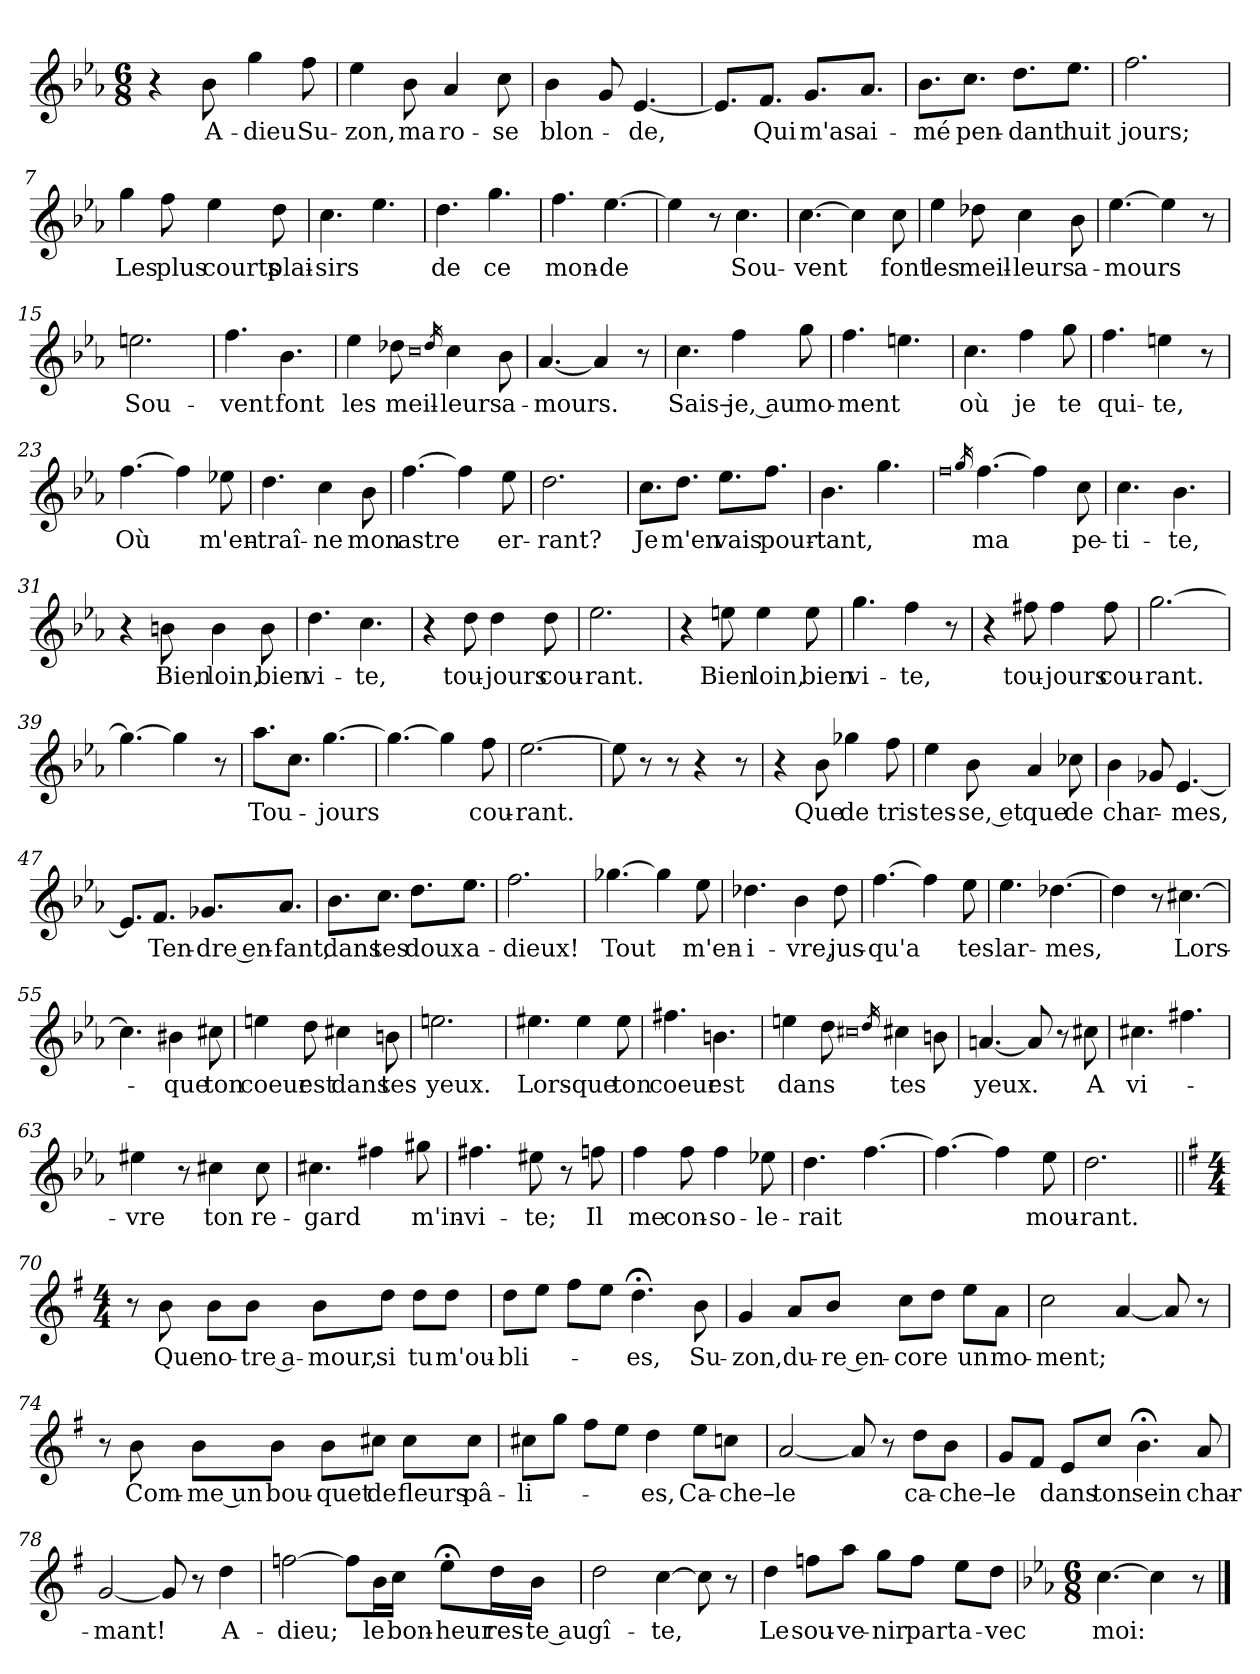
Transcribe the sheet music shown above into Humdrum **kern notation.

**kern	**text
*part1	*part1
*staff1	*staff1
*clefG2	*
*k[b-e-a-]	*
*M6/8	*
=1	=1
4r	.
!	!LO:LY:b
8b-\	A-
!	!LO:LY:b
4gg\	-dieu
!	!LO:LY:b
8ff\	Su-
=2	=2
!	!LO:LY:b
4ee-\	-zon,
!	!LO:LY:b
8b-\	ma
!	!LO:LY:b
4a-/	ro-
!	!LO:LY:b
8cc\	-se
=3	=3
!	!LO:LY:b
4b-\	blon-
8g/	.
!	!LO:LY:b
[4.e-/	-de,
=4	=4
8.e-/L]	.
!	!LO:LY:b
8.f/J	Qui
!	!LO:LY:b
8.g/L	m'as
!	!LO:LY:b
8.a-/J	ai-
=5	=5
!	!LO:LY:b
8.b-\L	-mé
!	!LO:LY:b
8.cc\J	pen-
!	!LO:LY:b
8.dd\L	-dant
!	!LO:LY:b
8.ee-\J	huit
=6	=6
!	!LO:LY:b
2.ff\	jours;
=7	=7
!	!LO:LY:b
4gg\	Les
!	!LO:LY:b
8ff\	plus
!	!LO:LY:b
4ee-\	courts
!	!LO:LY:b
8dd\	plai-
=8	=8
!	!LO:LY:b
4.cc\	-sirs
4.ee-\	.
!!LO:LB:g=z
=9	=9
!	!LO:LY:b
4.dd\	de
!	!LO:LY:b
4.gg\	ce
=10	=10
!	!LO:LY:b
4.ff\	mon-
!	!LO:LY:b
[4.ee-\	-de
=11	=11
4ee-\]	.
8r	.
!	!LO:LY:b
4.cc\	Sou-
=12	=12
!	!LO:LY:b
[4.cc\	-vent
4cc\]	.
!	!LO:LY:b
8cc\	font
=13	=13
!	!LO:LY:b
4ee-\	les
!	!LO:LY:b
8dd-X\	meil-
!	!LO:LY:b
4cc\	-leurs
!	!LO:LY:b
8b-\	a-
=14	=14
!	!LO:LY:b
[4.ee-\	-mours
4ee-\]	.
8r	.
=15	=15
!	!LO:LY:b
2.een\	Sou-
=16	=16
!	!LO:LY:b
4.ff\	-vent
!	!LO:LY:b
4.b-\	font
=17	=17
!	!LO:LY:b
4ee-\	les
!	!LO:LY:b
8dd-X\	meil-
0qcc	.
16qdd-/	.
!	!LO:LY:b
4cc\	-leurs
!	!LO:LY:b
8b-\	a-
=18	=18
!	!LO:LY:b
[4.a-/	-mours.
4a-/]	.
8r	.
!!LO:LB:g=z
=19	=19
!	!LO:LY:b
4.cc\	Sais–
!	!LO:LY:b
4ff\	je, au
!	!LO:LY:b
8gg\	mo-
=20	=20
!	!LO:LY:b
4.ff\	-ment
4.een\	.
=21	=21
!	!LO:LY:b
4.cc\	où
!	!LO:LY:b
4ff\	je
!	!LO:LY:b
8gg\	te
=22	=22
!	!LO:LY:b
4.ff\	qui-
!	!LO:LY:b
4een\	-te,
8r	.
=23	=23
!	!LO:LY:b
[4.ff\	Où
4ff\]	.
!	!LO:LY:b
8ee-X\	m'en-
=24	=24
!	!LO:LY:b
4.dd\	-traî-
!	!LO:LY:b
4cc\	-ne
!	!LO:LY:b
8b-\	mon
=25	=25
!	!LO:LY:b
[4.ff\	astre
4ff\]	.
!	!LO:LY:b
8ee-\	er-
=26	=26
!	!LO:LY:b
2.dd\	-rant?
=27	=27
!	!LO:LY:b
8.cc\L	Je
!	!LO:LY:b
8.dd\J	m'en
!	!LO:LY:b
8.ee-\L	vais
!	!LO:LY:b
8.ff\J	pour-
!!LO:LB:g=z
=28	=28
!	!LO:LY:b
4.b-\	-tant,
4.gg\	.
=29	=29
0qff	.
16qgg/	.
!	!LO:LY:b
[4.ff\	ma
4ff\]	.
!	!LO:LY:b
8cc\	pe-
=30	=30
!	!LO:LY:b
4.cc\	-ti-
!	!LO:LY:b
4.b-\	-te,
=31	=31
4r	.
!	!LO:LY:b
8bn\	Bien
!	!LO:LY:b
4b\	loin,
!	!LO:LY:b
8b\	bien
=32	=32
!	!LO:LY:b
4.dd\	vi-
!	!LO:LY:b
4.cc\	-te,
=33	=33
4r	.
!	!LO:LY:b
8dd\	tou-
!	!LO:LY:b
4dd\	-jours
!	!LO:LY:b
8dd\	cou-
=34	=34
!	!LO:LY:b
2.ee-\	-rant.
=35	=35
4r	.
!	!LO:LY:b
8een\	Bien
!	!LO:LY:b
4ee\	loin,
!	!LO:LY:b
8ee\	bien
=36	=36
!	!LO:LY:b
4.gg\	vi-
!	!LO:LY:b
4ff\	-te,
8r	.
!!LO:LB:g=z
=37	=37
4r	.
!	!LO:LY:b
8ff#X\	tou-
!	!LO:LY:b
4ff#\	-jours
!	!LO:LY:b
8ff#\	cou-
=38	=38
!	!LO:LY:b
[2.gg\	-rant.
=39	=39
4.gg\_	.
4gg\]	.
8r	.
=40	=40
!	!LO:LY:b
8.aa-\L	Tou-
8.cc\J	.
!	!LO:LY:b
[4.gg\	-jours
=41	=41
4.gg\_	.
4gg\]	.
!	!LO:LY:b
8ff\	cou-
=42	=42
!	!LO:LY:b
[2.ee-\	-rant.
=43	=43
8ee-\]	.
8r	.
8r	.
4r	.
8r	.
=44	=44
4r	.
!	!LO:LY:b
8b-\	Que
!	!LO:LY:b
4gg-X\	de
!	!LO:LY:b
8ff\	tris-
=45	=45
!	!LO:LY:b
4ee-\	-tes-
!	!LO:LY:b
8b-\	-se, et
!	!LO:LY:b
4a-/	que
!	!LO:LY:b
8cc-X\	de
!!LO:LB:g=z
=46	=46
!	!LO:LY:b
4b-\	char-
8g-X/	.
!	!LO:LY:b
[4.e-/	-mes,
=47	=47
8.e-/L]	.
!	!LO:LY:b
8.f/J	Ten-
!	!LO:LY:b
8.g-X/L	-dre en-
!	!LO:LY:b
8.a-/J	-fant,
=48	=48
!	!LO:LY:b
8.b-\L	dans
!	!LO:LY:b
8.cc\J	tes
!	!LO:LY:b
8.dd\L	doux
!	!LO:LY:b
8.ee-\J	a-
=49	=49
!	!LO:LY:b
2.ff\	-dieux!
=50	=50
!	!LO:LY:b
[4.gg-X\	Tout
4gg-\]	.
!	!LO:LY:b
8ee-\	m'en-
=51	=51
!	!LO:LY:b
4.dd-X\	-i-
!	!LO:LY:b
4b-\	-vre,
!	!LO:LY:b
8dd-\	jus-
=52	=52
!	!LO:LY:b
[4.ff\	-qu'a
4ff\]	.
!	!LO:LY:b
8ee-\	tes
=53	=53
!	!LO:LY:b
4.ee-\	lar-
!	!LO:LY:b
[4.dd-X\	-mes,
!!LO:LB:g=z
=54	=54
4dd-\]	.
8r	.
!	!LO:LY:b
[4.cc#X\	Lors-
=55	=55
4.cc#\]	.
!	!LO:LY:b
4b#X\	-que
!	!LO:LY:b
8cc#X\	ton
=56	=56
!	!LO:LY:b
4een\	coeur
!	!LO:LY:b
8dd\	est
!	!LO:LY:b
4cc#X\	dans
!	!LO:LY:b
8bn\	tes
=57	=57
!	!LO:LY:b
2.een\	yeux.
=58	=58
!	!LO:LY:b
4.ee#X\	Lors-
!	!LO:LY:b
4ee#\	-que
!	!LO:LY:b
8ee#\	ton
=59	=59
!	!LO:LY:b
4.ff#X\	coeur
!	!LO:LY:b
4.bn\	est
=60	=60
!	!LO:LY:b
4een\	dans
8dd\	.
0qcc#X	.
16qdd/	.
!	!LO:LY:b
4cc#\	tes
8bn\	.
=61	=61
!	!LO:LY:b
[4.an/	yeux.
8a/]	.
8r	.
!	!LO:LY:b
8cc#X\	A
!!LO:LB:g=z
=62	=62
!	!LO:LY:b
4.cc#X\	vi-
4.ff#X\	.
=63	=63
!	!LO:LY:b
4ee#X\	-vre
8r	.
!	!LO:LY:b
4cc#X\	ton
!	!LO:LY:b
8cc#\	re-
=64	=64
!	!LO:LY:b
4.cc#X\	-gard
4ff#X\	.
!	!LO:LY:b
8gg#X\	m'in-
=65	=65
!	!LO:LY:b
4.ff#X\	-vi-
!	!LO:LY:b
8ee#X\	-te;
8r	.
!	!LO:LY:b
8ffn\	Il
=66	=66
!	!LO:LY:b
4ff\	me
!	!LO:LY:b
8ff\	con-
!	!LO:LY:b
4ff\	-so-
!	!LO:LY:b
8ee-X\	-le-
=67	=67
!	!LO:LY:b
4.dd\	-rait
[4.ff\	.
=68	=68
4.ff\_	.
4ff\]	.
!	!LO:LY:b
8ee-\	mou-
=69	=69
!	!LO:LY:b
2.dd\	-rant.
!!LO:LB:g=z
=70||	=70||
*k[f#]	*
*M4/4	*
8r	.
!	!LO:LY:b
8b\	Que
!	!LO:LY:b
8b\L	no-
!	!LO:LY:b
8b\J	-tre a-
!	!LO:LY:b
8b\L	-mour,
!	!LO:LY:b
8dd\J	si
!	!LO:LY:b
8dd\L	tu
!	!LO:LY:b
8dd\J	m'ou-
=71	=71
!	!LO:LY:b
8dd\L	-bli-
8ee\J	.
8ff#\L	.
8ee\J	.
!	!LO:LY:b
4.dd;<\	-es,
!	!LO:LY:b
8b\	Su-
=72	=72
!	!LO:LY:b
4g/	-zon,
!	!LO:LY:b
8a/L	du-
!	!LO:LY:b
8b/J	-re en-
!	!LO:LY:b
8cc\L	-core
8dd\J	.
!	!LO:LY:b
8ee\L	un
!	!LO:LY:b
8a\J	mo-
=73	=73
!	!LO:LY:b
2cc\	-ment;
[4a/	.
8a/]	.
8r	.
!!LO:LB:g=z
=74	=74
8r	.
!	!LO:LY:b
8b\	Com-
!	!LO:LY:b
8b\L	-me un
!	!LO:LY:b
8b\J	bou-
!	!LO:LY:b
8b\L	-quet
!	!LO:LY:b
8cc#X\J	de
!	!LO:LY:b
8cc#\L	fleurs
!	!LO:LY:b
8cc#\J	pâ-
=75	=75
!	!LO:LY:b
8cc#X\L	-li-
8gg\J	.
8ff#\L	.
8ee\J	.
!	!LO:LY:b
4dd\	-es,
!	!LO:LY:b
8ee\L	Ca-
!	!LO:LY:b
8ccn\J	-che–
=76	=76
!	!LO:LY:b
[2a/	le
8a/]	.
8r	.
!	!LO:LY:b
8dd\L	ca-
!	!LO:LY:b
8b\J	-che–
=77	=77
!	!LO:LY:b
8g/L	le
8f#/J	.
!	!LO:LY:b
8e/L	dans
!	!LO:LY:b
8cc/J	ton
!	!LO:LY:b
4.b;<\	sein
!	!LO:LY:b
8a/	char-
=78	=78
!	!LO:LY:b
[2g/	-mant!
8g/]	.
8r	.
!	!LO:LY:b
4dd\	A-
!!LO:PB:g=z
=79	=79
!	!LO:LY:b
[2ffn\	-dieu;
8ff\L]	.
!	!LO:LY:b
16b\L	le
!	!LO:LY:b
16cc\JJ	bon-
!	!LO:LY:b
8ee;<\L	-heur
!	!LO:LY:b
16dd\L	res-
!	!LO:LY:b
16b\JJ	-te au
=80	=80
!	!LO:LY:b
2dd\	gî-
!	!LO:LY:b
[4cc\	-te,
8cc\]	.
8r	.
=81	=81
!	!LO:LY:b
4dd\	Le
!	!LO:LY:b
8ffn\L	sou-
!	!LO:LY:b
8aa\J	-ve-
!	!LO:LY:b
8gg\L	-nir
!	!LO:LY:b
8ff\J	part
!	!LO:LY:b
8ee\L	a-
!	!LO:LY:b
8dd\J	-vec
=82	=82
*k[b-e-a-]	*
*M6/8	*
!	!LO:LY:b
[4.cc\	moi:
4cc\]	.
8r	.
==	==
*-	*-
